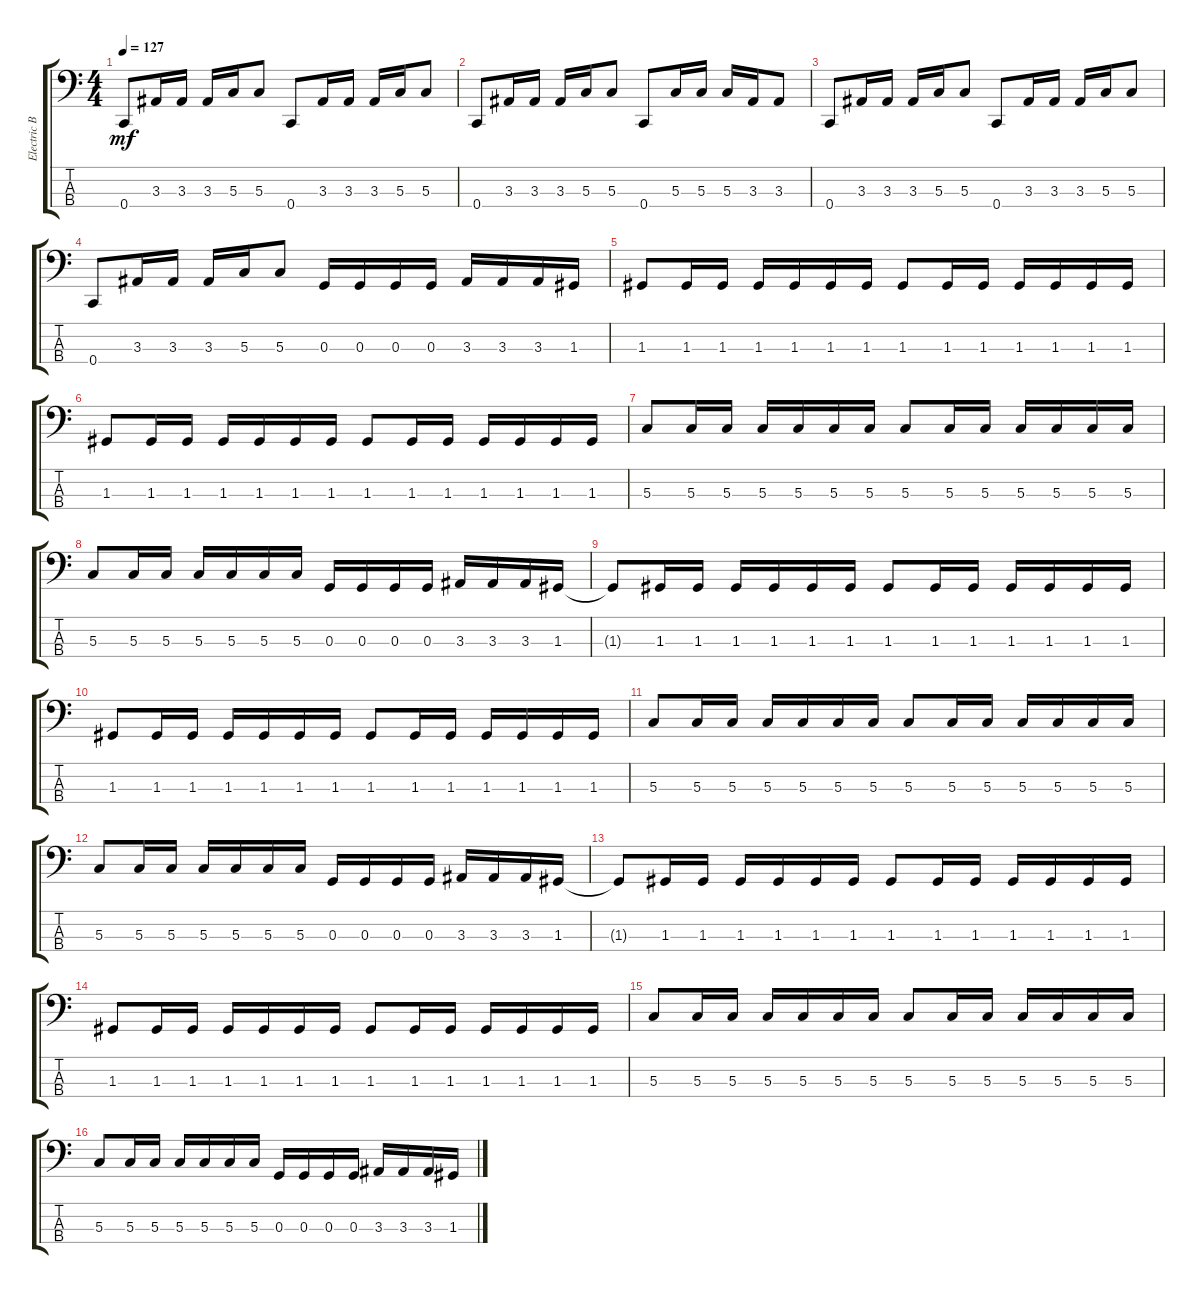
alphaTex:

\track ("Electric Bass" "Electric B") {instrument electricbasspick}
\staff {score tabs}
\tuning (F2 C2 G1 C1) {hide}
\ts (4 4)
\tempo 127
\clef f4
\ks c
0.4.8{dy mf} 3.3.16 3.3.16 3.3.16 5.3.16 5.3.8 0.4.8 3.3.16 3.3.16 3.3.16 5.3.16 5.3.8 |
0.4.8 3.3.16 3.3.16 3.3.16 5.3.16 5.3.8 0.4.8 5.3.16 5.3.16 5.3.16 3.3.16 3.3.8 |
0.4.8 3.3.16 3.3.16 3.3.16 5.3.16 5.3.8 0.4.8 3.3.16 3.3.16 3.3.16 5.3.16 5.3.8 |
0.4.8 3.3.16 3.3.16 3.3.16 5.3.16 5.3.8 0.3.16 0.3.16 0.3.16 0.3.16 3.3.16 3.3.16 3.3.16 1.3.16 |
1.3.8 1.3.16 1.3.16 1.3.16 1.3.16 1.3.16 1.3.16 1.3.8 1.3.16 1.3.16 1.3.16 1.3.16 1.3.16 1.3.16 |
1.3.8 1.3.16 1.3.16 1.3.16 1.3.16 1.3.16 1.3.16 1.3.8 1.3.16 1.3.16 1.3.16 1.3.16 1.3.16 1.3.16 |
5.3.8 5.3.16 5.3.16 5.3.16 5.3.16 5.3.16 5.3.16 5.3.8 5.3.16 5.3.16 5.3.16 5.3.16 5.3.16 5.3.16 |
5.3.8 5.3.16 5.3.16 5.3.16 5.3.16 5.3.16 5.3.16 0.3.16 0.3.16 0.3.16 0.3.16 3.3.16 3.3.16 3.3.16 1.3.16 |
1.3{t}.8 1.3.16 1.3.16 1.3.16 1.3.16 1.3.16 1.3.16 1.3.8 1.3.16 1.3.16 1.3.16 1.3.16 1.3.16 1.3.16 |
1.3.8 1.3.16 1.3.16 1.3.16 1.3.16 1.3.16 1.3.16 1.3.8 1.3.16 1.3.16 1.3.16 1.3.16 1.3.16 1.3.16 |
5.3.8 5.3.16 5.3.16 5.3.16 5.3.16 5.3.16 5.3.16 5.3.8 5.3.16 5.3.16 5.3.16 5.3.16 5.3.16 5.3.16 |
5.3.8 5.3.16 5.3.16 5.3.16 5.3.16 5.3.16 5.3.16 0.3.16 0.3.16 0.3.16 0.3.16 3.3.16 3.3.16 3.3.16 1.3.16 |
1.3{t}.8 1.3.16 1.3.16 1.3.16 1.3.16 1.3.16 1.3.16 1.3.8 1.3.16 1.3.16 1.3.16 1.3.16 1.3.16 1.3.16 |
1.3.8 1.3.16 1.3.16 1.3.16 1.3.16 1.3.16 1.3.16 1.3.8 1.3.16 1.3.16 1.3.16 1.3.16 1.3.16 1.3.16 |
5.3.8 5.3.16 5.3.16 5.3.16 5.3.16 5.3.16 5.3.16 5.3.8 5.3.16 5.3.16 5.3.16 5.3.16 5.3.16 5.3.16 |
5.3.8 5.3.16 5.3.16 5.3.16 5.3.16 5.3.16 5.3.16 0.3.16 0.3.16 0.3.16 0.3.16 3.3.16 3.3.16 3.3.16 1.3.16
